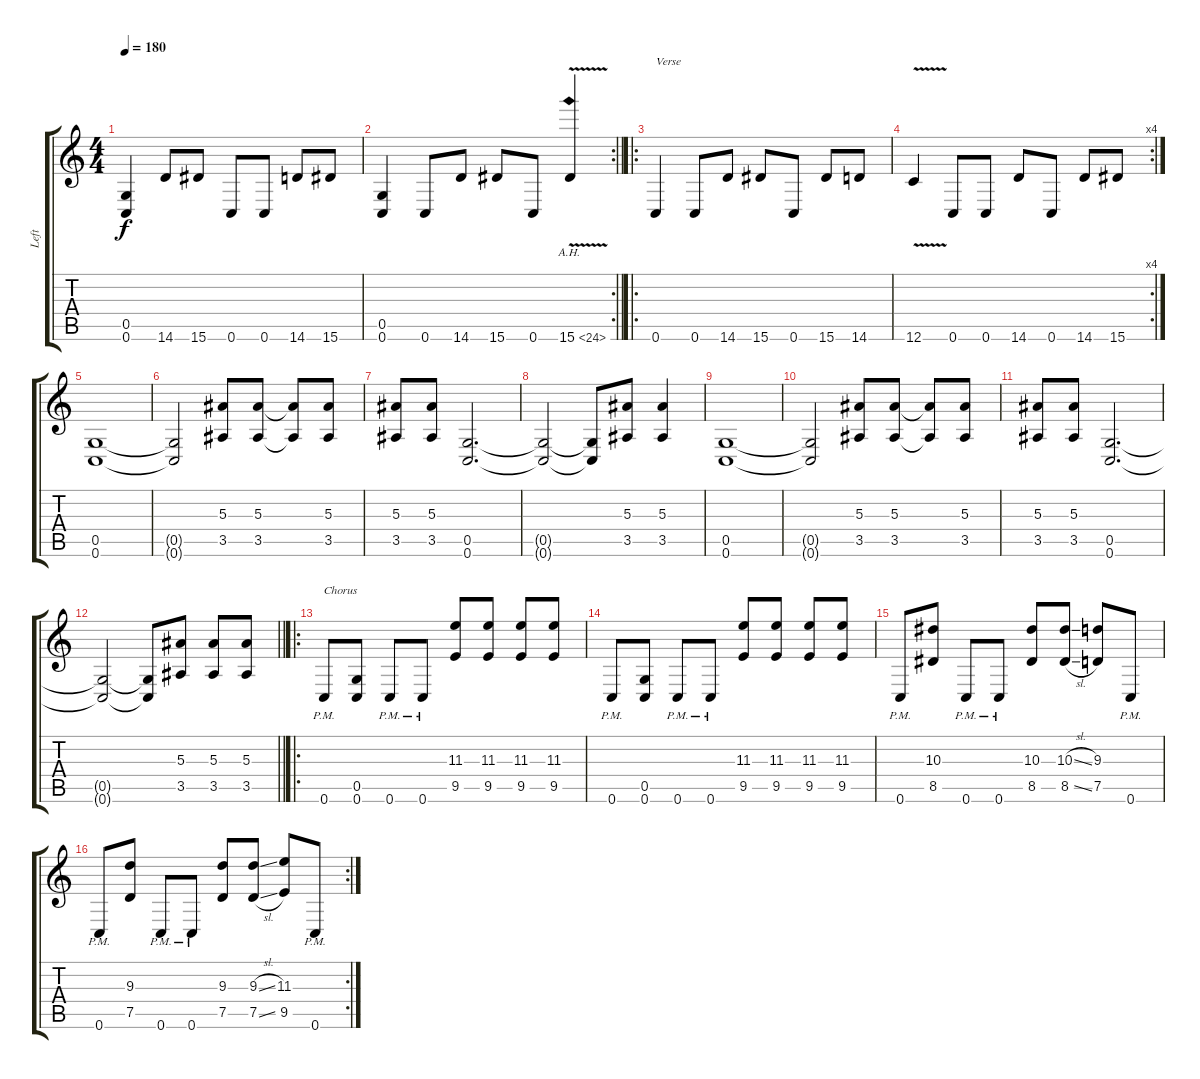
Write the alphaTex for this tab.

\track ("Left" "Left") {instrument acousticguitarsteel}
\staff {score tabs}
\tuning (D4 A3 F3 C3 G2 C2) {hide}
\ts (4 4)
\tempo 180
\clef g2
\ks c
(0.5 0.6).4{dy f} 14.6.8 15.6.8 0.6.8 0.6.8 14.6.8 15.6.8 |
\rc 2
\barLineRight lightlight
(0.5 0.6).4 0.6.8 14.6.8 15.6.8 0.6.8 15.6{ah 9 v}.4 |
\ro
0.6.4{txt "Verse"} 0.6.8 14.6.8 15.6.8 0.6.8 15.6.8 14.6.8 |
\rc 4
12.6{v}.4 0.6.8 0.6.8 14.6.8 0.6.8 14.6.8 15.6.8 |
(0.5 0.6).1 |
(0.5{t} 0.6{t}).2 (5.3 3.5).8 (5.3 3.5).8 (5.3{t} 3.5{t}).8 (5.3 3.5).8 |
(5.3 3.5).8 (5.3 3.5).8 (0.5 0.6).2{d} |
(0.5{t} 0.6{t}).2 (0.5{t} 0.6{t}).8 (5.3 3.5).8 (5.3 3.5).4 |
(0.5 0.6).1 |
(0.5{t} 0.6{t}).2 (5.3 3.5).8 (5.3 3.5).8 (5.3{t} 3.5{t}).8 (5.3 3.5).8 |
(5.3 3.5).8 (5.3 3.5).8 (0.5 0.6).2{d} |
\barLineRight lightlight
(0.5{t} 0.6{t}).2 (0.5{t} 0.6{t}).8 (5.3 3.5).8 (5.3 3.5).8 (5.3 3.5).8 |
\ro
0.6{pm}.8{txt "Chorus"} (0.5 0.6).8 0.6{pm}.8 0.6{pm}.8 (11.3 9.5).8 (11.3 9.5).8 (11.3 9.5).8 (11.3 9.5).8 |
0.6{pm}.8 (0.5 0.6).8 0.6{pm}.8 0.6{pm}.8 (11.3 9.5).8 (11.3 9.5).8 (11.3 9.5).8 (11.3 9.5).8 |
0.6{pm}.8 (10.3 8.5).8 0.6{pm}.8 0.6{pm}.8 (10.3 8.5).8 (10.3{sl} 8.5{sl}).8 (9.3 7.5).8 0.6{pm}.8 |
\rc 2
0.6{pm}.8 (9.3 7.5).8 0.6{pm}.8 0.6{pm}.8 (9.3 7.5).8 (9.3{sl} 7.5{sl}).8 (11.3 9.5).8 0.6{pm}.8
